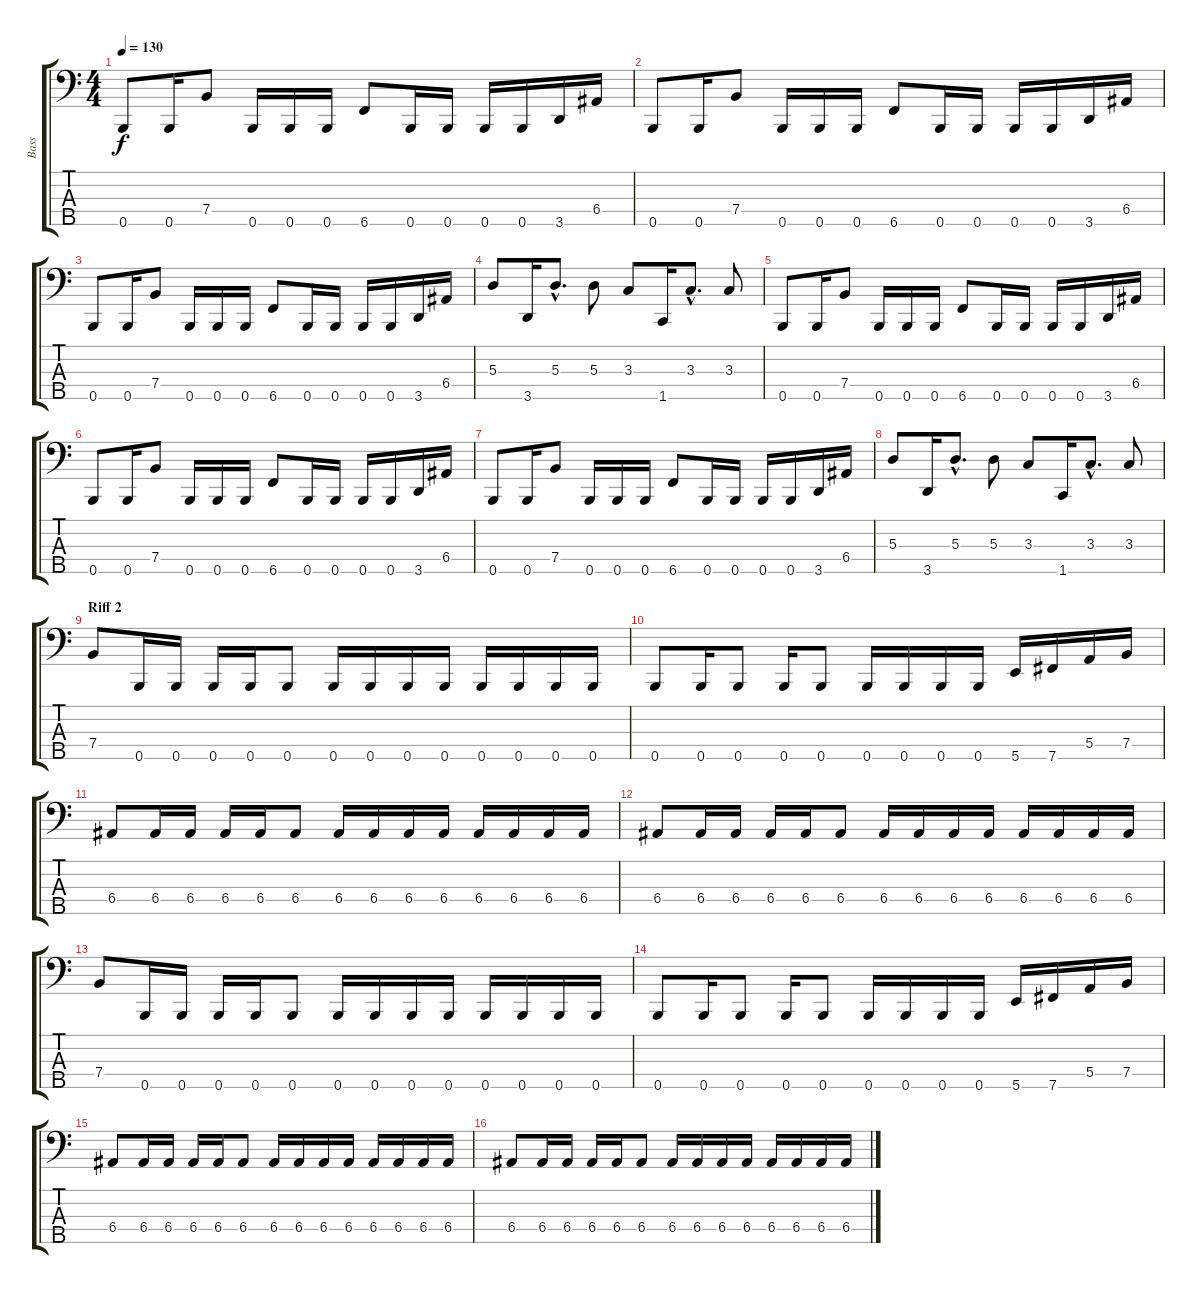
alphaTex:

\track ("Bass" "Bass") {instrument electricbassfinger}
\staff {score tabs}
\tuning (G2 D2 A1 E1 B0) {hide}
\ts (4 4)
\tempo 130
\clef f4
\ks c
0.5.8{dy f} 0.5.16 7.4.8 0.5.16 0.5.16 0.5.16 6.5.8 0.5.16 0.5.16 0.5.16 0.5.16 3.5.16 6.4.16 |
0.5.8 0.5.16 7.4.8 0.5.16 0.5.16 0.5.16 6.5.8 0.5.16 0.5.16 0.5.16 0.5.16 3.5.16 6.4.16 |
0.5.8 0.5.16 7.4.8 0.5.16 0.5.16 0.5.16 6.5.8 0.5.16 0.5.16 0.5.16 0.5.16 3.5.16 6.4.16 |
5.3.8 3.5.16 5.3{hac}.8{d} 5.3.8 3.3.8 1.5.16 3.3{hac}.8{d} 3.3.8 |
0.5.8 0.5.16 7.4.8 0.5.16 0.5.16 0.5.16 6.5.8 0.5.16 0.5.16 0.5.16 0.5.16 3.5.16 6.4.16 |
0.5.8 0.5.16 7.4.8 0.5.16 0.5.16 0.5.16 6.5.8 0.5.16 0.5.16 0.5.16 0.5.16 3.5.16 6.4.16 |
0.5.8 0.5.16 7.4.8 0.5.16 0.5.16 0.5.16 6.5.8 0.5.16 0.5.16 0.5.16 0.5.16 3.5.16 6.4.16 |
5.3.8 3.5.16 5.3{hac}.8{d} 5.3.8 3.3.8 1.5.16 3.3{hac}.8{d} 3.3.8 |
\section ("" "Riff 2")
7.4.8 0.5.16 0.5.16 0.5.16 0.5.16 0.5.8 0.5.16 0.5.16 0.5.16 0.5.16 0.5.16 0.5.16 0.5.16 0.5.16 |
0.5.8 0.5.16 0.5.8 0.5.16 0.5.8 0.5.16 0.5.16 0.5.16 0.5.16 5.5.16 7.5.16 5.4.16 7.4.16 |
6.4.8 6.4.16 6.4.16 6.4.16 6.4.16 6.4.8 6.4.16 6.4.16 6.4.16 6.4.16 6.4.16 6.4.16 6.4.16 6.4.16 |
6.4.8 6.4.16 6.4.16 6.4.16 6.4.16 6.4.8 6.4.16 6.4.16 6.4.16 6.4.16 6.4.16 6.4.16 6.4.16 6.4.16 |
7.4.8 0.5.16 0.5.16 0.5.16 0.5.16 0.5.8 0.5.16 0.5.16 0.5.16 0.5.16 0.5.16 0.5.16 0.5.16 0.5.16 |
0.5.8 0.5.16 0.5.8 0.5.16 0.5.8 0.5.16 0.5.16 0.5.16 0.5.16 5.5.16 7.5.16 5.4.16 7.4.16 |
6.4.8 6.4.16 6.4.16 6.4.16 6.4.16 6.4.8 6.4.16 6.4.16 6.4.16 6.4.16 6.4.16 6.4.16 6.4.16 6.4.16 |
6.4.8 6.4.16 6.4.16 6.4.16 6.4.16 6.4.8 6.4.16 6.4.16 6.4.16 6.4.16 6.4.16 6.4.16 6.4.16 6.4.16
